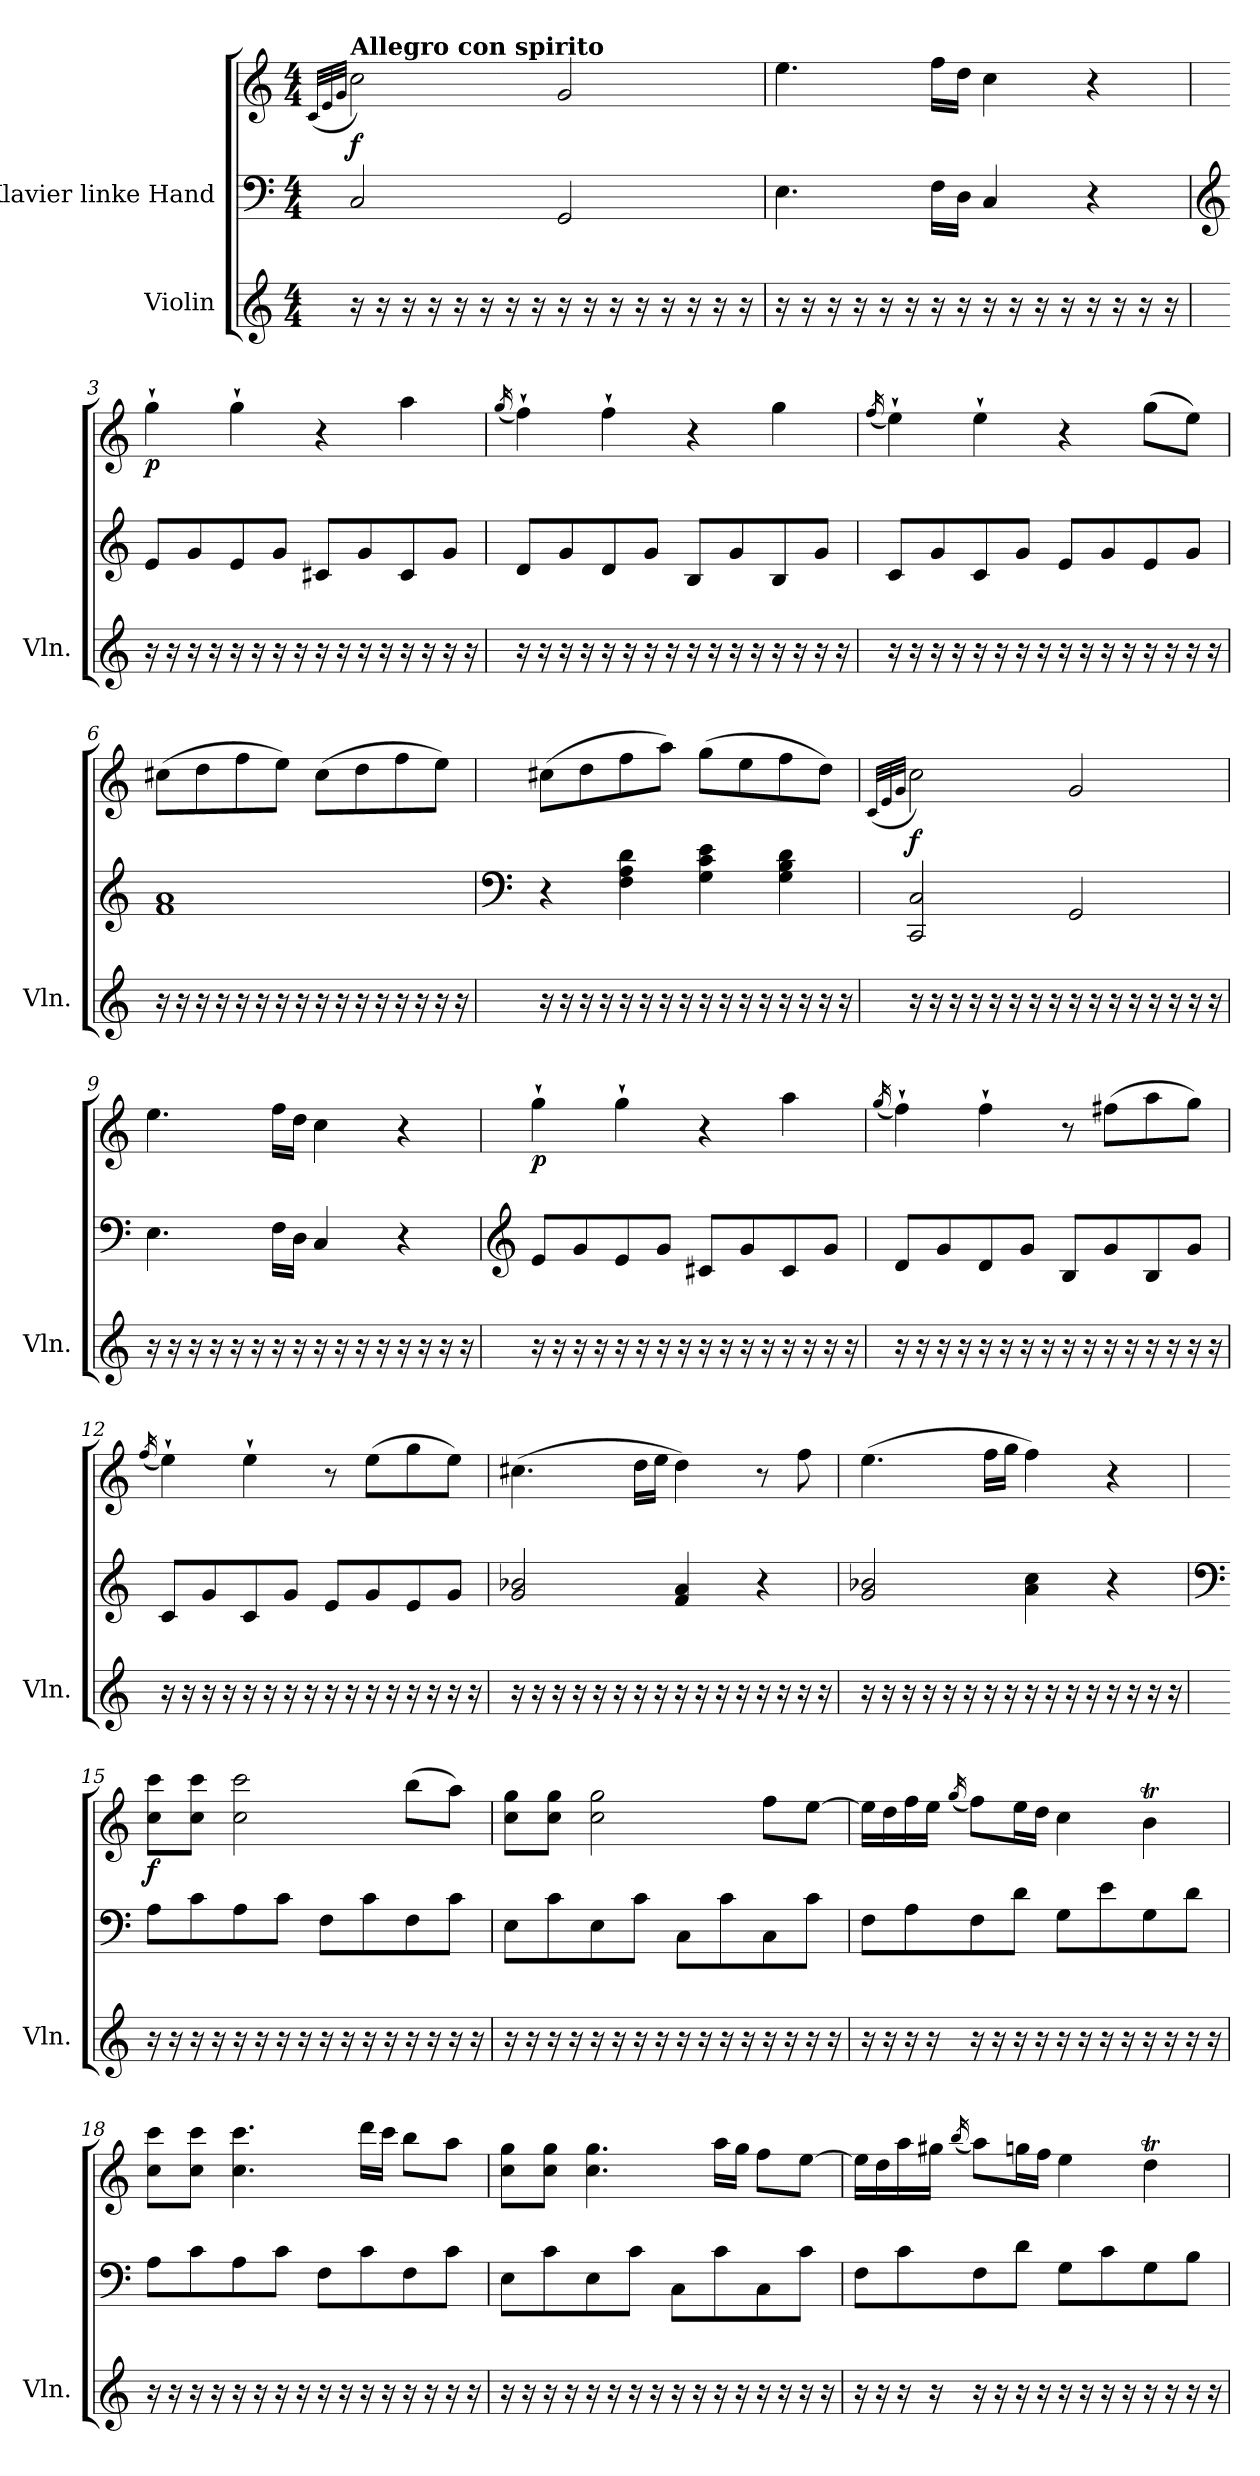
**kern	**kern	**kern	**dynam
*part2	*part1	*part1	*part1
*staff3	*staff2	*staff1	*staff1/2
*I"Violin	*I"Klavier linke Hand	*	*
*I'Vln.	*	*	*
*clefG2	*clefF4	*clefG2	*
*k[]	*k[]	*k[]	*
*M4/4	*M4/4	*M4/4	*
=1	=1	=1	=1
.	.	(>32qc/LLL	.
.	.	32qe/	.
.	.	32qg/JJJ	.
!	!	!LO:TX:a:B:t=Allegro con spirito	!
!	!	!	!LO:DY:b
16r	2C/	2cc\)	f
16r	.	.	.
16r	.	.	.
16r	.	.	.
16r	.	.	.
16r	.	.	.
16r	.	.	.
16r	.	.	.
16r	2GG/	2g/	.
16r	.	.	.
16r	.	.	.
16r	.	.	.
16r	.	.	.
16r	.	.	.
16r	.	.	.
16r	.	.	.
=2	=2	=2	=2
16r	4.E\	4.ee\	.
16r	.	.	.
16r	.	.	.
16r	.	.	.
16r	.	.	.
16r	.	.	.
16r	16F\LL	16ff\LL	.
16r	16D\JJ	16dd\JJ	.
16r	4C/	4cc\	.
16r	.	.	.
16r	.	.	.
16r	.	.	.
16r	4r	4r	.
16r	.	.	.
16r	.	.	.
16r	.	.	.
=3	=3	=3	=3
*	*clefG2	*	*
!	!	!	!LO:DY:b
16r	8e/L	4gg`\	p
16r	.	.	.
16r	8g/	.	.
16r	.	.	.
16r	8e/	4gg`\	.
16r	.	.	.
16r	8g/J	.	.
16r	.	.	.
16r	8c#X/L	4r	.
16r	.	.	.
16r	8g/	.	.
16r	.	.	.
16r	8c#/	4aa\	.
16r	.	.	.
16r	8g/J	.	.
16r	.	.	.
!!LO:LB:g=z
=4	=4	=4	=4
.	.	(<16qgg/	.
16r	8d/L	4ff`\)	.
16r	.	.	.
16r	8g/	.	.
16r	.	.	.
16r	8d/	4ff`\	.
16r	.	.	.
16r	8g/J	.	.
16r	.	.	.
16r	8B/L	4r	.
16r	.	.	.
16r	8g/	.	.
16r	.	.	.
16r	8B/	4gg\	.
16r	.	.	.
16r	8g/J	.	.
16r	.	.	.
!!LO:LB:g=z
=5	=5	=5	=5
.	.	(<16qff/	.
16r	8c/L	4ee`\)	.
16r	.	.	.
16r	8g/	.	.
16r	.	.	.
16r	8c/	4ee`\	.
16r	.	.	.
16r	8g/J	.	.
16r	.	.	.
16r	8e/L	4r	.
16r	.	.	.
16r	8g/	.	.
16r	.	.	.
16r	8e/	(>8gg\L	.
16r	.	.	.
16r	8g/J	8ee\J)	.
16r	.	.	.
=6	=6	=6	=6
16r	1f 1a	(>8cc#X\L	.
16r	.	.	.
16r	.	8dd\	.
16r	.	.	.
16r	.	8ff\	.
16r	.	.	.
16r	.	8ee\J)	.
16r	.	.	.
16r	.	(>8cc#\L	.
16r	.	.	.
16r	.	8dd\	.
16r	.	.	.
16r	.	8ff\	.
16r	.	.	.
16r	.	8ee\J)	.
16r	.	.	.
=7	=7	=7	=7
*	*clefF4	*	*
16r	4r	(>8cc#X\L	.
16r	.	.	.
16r	.	8dd\	.
16r	.	.	.
16r	4F\ 4A\ 4d\	8ff\	.
16r	.	.	.
16r	.	8aa\J)	.
16r	.	.	.
16r	4G\ 4c\ 4e\	(>8gg\L	.
16r	.	.	.
16r	.	8ee\	.
16r	.	.	.
16r	4G\ 4B\ 4d\	8ff\	.
16r	.	.	.
16r	.	8dd\J)	.
16r	.	.	.
!!LO:PB:g=z
=8	=8	=8	=8
.	.	(>32qc/LLL	.
.	.	32qe/	.
.	.	32qg/JJJ	.
!	!	!	!LO:DY:b
16r	2CC/ 2C/	2cc\)	f
16r	.	.	.
16r	.	.	.
16r	.	.	.
16r	.	.	.
16r	.	.	.
16r	.	.	.
16r	.	.	.
16r	2GG/	2g/	.
16r	.	.	.
16r	.	.	.
16r	.	.	.
16r	.	.	.
16r	.	.	.
16r	.	.	.
16r	.	.	.
!!LO:LB:g=z
=9	=9	=9	=9
16r	4.E\	4.ee\	.
16r	.	.	.
16r	.	.	.
16r	.	.	.
16r	.	.	.
16r	.	.	.
16r	16F\LL	16ff\LL	.
16r	16D\JJ	16dd\JJ	.
16r	4C/	4cc\	.
16r	.	.	.
16r	.	.	.
16r	.	.	.
16r	4r	4r	.
16r	.	.	.
16r	.	.	.
16r	.	.	.
=10	=10	=10	=10
*	*clefG2	*	*
!	!	!	!LO:DY:b
16r	8e/L	4gg`\	p
16r	.	.	.
16r	8g/	.	.
16r	.	.	.
16r	8e/	4gg`\	.
16r	.	.	.
16r	8g/J	.	.
16r	.	.	.
16r	8c#X/L	4r	.
16r	.	.	.
16r	8g/	.	.
16r	.	.	.
16r	8c#/	4aa\	.
16r	.	.	.
16r	8g/J	.	.
16r	.	.	.
=11	=11	=11	=11
.	.	(<16qgg/	.
16r	8d/L	4ff`\)	.
16r	.	.	.
16r	8g/	.	.
16r	.	.	.
16r	8d/	4ff`\	.
16r	.	.	.
16r	8g/J	.	.
16r	.	.	.
16r	8B/L	8r	.
16r	.	.	.
16r	8g/	(>8ff#X\L	.
16r	.	.	.
16r	8B/	8aa\	.
16r	.	.	.
16r	8g/J	8gg\J)	.
16r	.	.	.
!!LO:LB:g=z
=12	=12	=12	=12
.	.	(<16qff/	.
16r	8c/L	4ee`\)	.
16r	.	.	.
16r	8g/	.	.
16r	.	.	.
16r	8c/	4ee`\	.
16r	.	.	.
16r	8g/J	.	.
16r	.	.	.
16r	8e/L	8r	.
16r	.	.	.
16r	8g/	(>8ee\L	.
16r	.	.	.
16r	8e/	8gg\	.
16r	.	.	.
16r	8g/J	8ee\J)	.
16r	.	.	.
!!LO:LB:g=z
=13	=13	=13	=13
16r	2g/ 2b-X/	(>4.cc#X\	.
16r	.	.	.
16r	.	.	.
16r	.	.	.
16r	.	.	.
16r	.	.	.
16r	.	16dd\LL	.
16r	.	16ee\JJ	.
16r	4f/ 4a/	4dd\)	.
16r	.	.	.
16r	.	.	.
16r	.	.	.
16r	4r	8r	.
16r	.	.	.
16r	.	8ff\	.
16r	.	.	.
=14	=14	=14	=14
16r	2g/ 2b-X/	(>4.ee\	.
16r	.	.	.
16r	.	.	.
16r	.	.	.
16r	.	.	.
16r	.	.	.
16r	.	16ff\LL	.
16r	.	16gg\JJ	.
16r	4a\ 4cc\	4ff\)	.
16r	.	.	.
16r	.	.	.
16r	.	.	.
16r	4r	4r	.
16r	.	.	.
16r	.	.	.
16r	.	.	.
=15	=15	=15	=15
*	*clefF4	*	*
!	!	!	!LO:DY:b
16r	8A\L	8cc\ 8ccc\L	f
16r	.	.	.
16r	8c\	8cc\ 8ccc\J	.
16r	.	.	.
16r	8A\	2cc\ 2ccc\	.
16r	.	.	.
16r	8c\J	.	.
16r	.	.	.
16r	8F\L	.	.
16r	.	.	.
16r	8c\	.	.
16r	.	.	.
16r	8F\	(>8bb\L	.
16r	.	.	.
16r	8c\J	8aa\J)	.
16r	.	.	.
!!LO:PB:g=z
=16	=16	=16	=16
16r	8E\L	8cc\ 8gg\L	.
16r	.	.	.
16r	8c\	8cc\ 8gg\J	.
16r	.	.	.
16r	8E\	2cc\ 2gg\	.
16r	.	.	.
16r	8c\J	.	.
16r	.	.	.
16r	8C\L	.	.
16r	.	.	.
16r	8c\	.	.
16r	.	.	.
16r	8C\	8ff\L	.
16r	.	.	.
16r	8c\J	[8ee\J	.
16r	.	.	.
!!LO:LB:g=z
=17	=17	=17	=17
16r	8F\L	16ee\LL]	.
16r	.	16dd\	.
16r	8A\	16ff\	.
16r	.	16ee\JJ	.
.	.	(<16qgg/	.
16r	8F\	8ff\L)	.
16r	.	.	.
16r	8d\J	16ee\L	.
16r	.	16dd\JJ	.
16r	8G\L	4cc\	.
16r	.	.	.
16r	8e\	.	.
16r	.	.	.
16r	8G\	4bt\	.
16r	.	.	.
16r	8d\J	.	.
16r	.	.	.
=18	=18	=18	=18
16r	8A\L	8cc\ 8ccc\L	.
16r	.	.	.
16r	8c\	8cc\ 8ccc\J	.
16r	.	.	.
16r	8A\	4.cc\ 4.ccc\	.
16r	.	.	.
16r	8c\J	.	.
16r	.	.	.
16r	8F\L	.	.
16r	.	.	.
16r	8c\	16ddd\LL	.
16r	.	16ccc\JJ	.
16r	8F\	8bb\L	.
16r	.	.	.
16r	8c\J	8aa\J	.
16r	.	.	.
=19	=19	=19	=19
16r	8E\L	8cc\ 8gg\L	.
16r	.	.	.
16r	8c\	8cc\ 8gg\J	.
16r	.	.	.
16r	8E\	4.cc\ 4.gg\	.
16r	.	.	.
16r	8c\J	.	.
16r	.	.	.
16r	8C\L	.	.
16r	.	.	.
16r	8c\	16aa\LL	.
16r	.	16gg\JJ	.
16r	8C\	8ff\L	.
16r	.	.	.
16r	8c\J	[8ee\J	.
16r	.	.	.
!!LO:LB:g=z
=20	=20	=20	=20
16r	8F\L	16ee\LL]	.
16r	.	16dd\	.
16r	8c\	16aa\	.
16r	.	16gg#X\JJ	.
.	.	(<16qbb/	.
16r	8F\	8aa\L)	.
16r	.	.	.
16r	8d\J	16ggn\L	.
16r	.	16ff\JJ	.
16r	8G\L	4ee\	.
16r	.	.	.
16r	8c\	.	.
16r	.	.	.
16r	8G\	4ddT\	.
16r	.	.	.
16r	8B\J	.	.
16r	.	.	.
=	=	=	=
*-	*-	*-	*-
